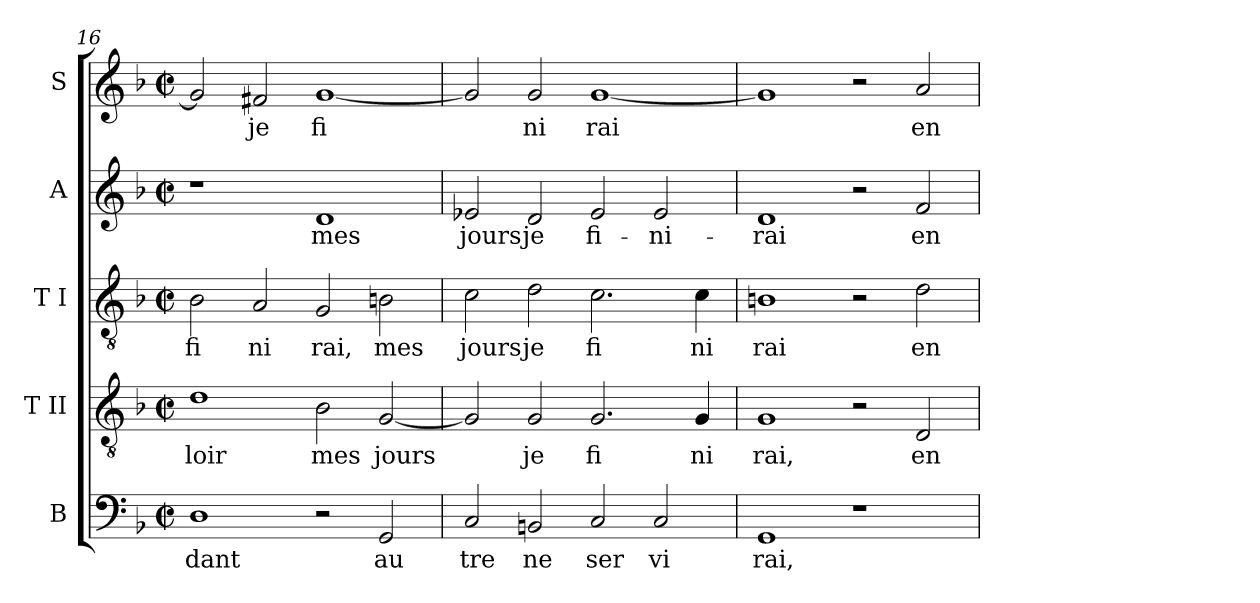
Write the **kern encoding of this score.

**kern	**text	**kern	**text	**kern	**text	**kern	**text	**kern	**text
*part5	*part5	*part4	*part4	*part3	*part3	*part2	*part2	*part1	*part1
*staff5	*staff5	*staff4	*staff4	*staff3	*staff3	*staff2	*staff2	*staff1	*staff1
*I"B	*	*I"T II	*	*I"T I	*	*I"A	*	*I"S	*
*clefF4	*	*clefGv2	*	*clefGv2	*	*clefG2	*	*clefG2	*
*k[b-]	*	*k[b-]	*	*k[b-]	*	*k[b-]	*	*k[b-]	*
*F:	*	*F:	*	*F:	*	*F:	*	*F:	*
*M2/2	*	*M2/2	*	*M2/2	*	*M2/2	*	*M2/2	*
*met(c|)	*	*met(c|)	*	*met(c|)	*	*met(c|)	*	*met(c|)	*
=16	=16	=16	=16	=16	=16	=16	=16	=16	=16
!	!LO:LY:b:cj	!	!LO:LY:b:cj	!	!LO:LY:b:cj	!	!	!	!
1D	dant	1d	loir	2B-\	fi	1r	.	2g/]	.
!	!	!	!	!	!LO:LY:b:cj	!	!	!	!LO:LY:b:cj
.	.	.	.	2A/	ni	.	.	2f#/	je
!	!	!	!LO:LY:b:cj	!	!LO:LY:b:cj	!	!LO:LY:b:cj	!	!LO:LY:b:cj
2r	.	2B-\	mes	2G/	rai,	1d	mes	[<1g	fi
!	!LO:LY:b:cj	!	!LO:LY:b	!	!LO:LY:b:cj	!	!	!	!
2GG/	au	[<2G/	jours	2Bn\	mes	.	.	.	.
=17	=17	=17	=17	=17	=17	=17	=17	=17	=17
!	!LO:LY:b:cj	!	!	!	!LO:LY:b:cj	!	!LO:LY:b:cj	!	!
2C/	tre	2G/]	.	2c\	jours	2e-X/	jours	2g/]	.
!	!LO:LY:b:cj	!	!LO:LY:b:cj	!	!LO:LY:b:cj	!	!LO:LY:b:cj	!	!LO:LY:b:cj
2BBn/	ne	2G/	je	2d\	je	2d/	je	2g/	ni
!	!LO:LY:b:cj	!	!LO:LY:b:cj	!	!LO:LY:b:cj	!	!LO:LY:b:cj	!	!LO:LY:b:cj
2C/	ser	2.G/	fi	2.c\	fi	2e-/	fi-	[<1g	rai
!	!LO:LY:b:cj	!	!	!	!	!	!LO:LY:b:cj	!	!
2C/	vi	.	.	.	.	2e-/	-ni-	.	.
!	!	!	!LO:LY:b:cj	!	!LO:LY:b:cj	!	!	!	!
.	.	4G/	ni	4c\	ni	.	.	.	.
=18	=18	=18	=18	=18	=18	=18	=18	=18	=18
!	!LO:LY:b:cj	!	!LO:LY:b:cj	!	!LO:LY:b:cj	!	!LO:LY:b:cj	!	!
1GG	rai,	1G	rai,	1Bn	rai	1d	-rai	1g]	.
1r	.	2r	.	2r	.	2r	.	2r	.
!	!	!	!LO:LY:b:cj	!	!LO:LY:b:cj	!	!LO:LY:b:cj	!	!LO:LY:b:cj
.	.	2D/	en	2d\	en	2f/	en	2a/	en
=	=	=	=	=	=	=	=	=	=
*-	*-	*-	*-	*-	*-	*-	*-	*-	*-
